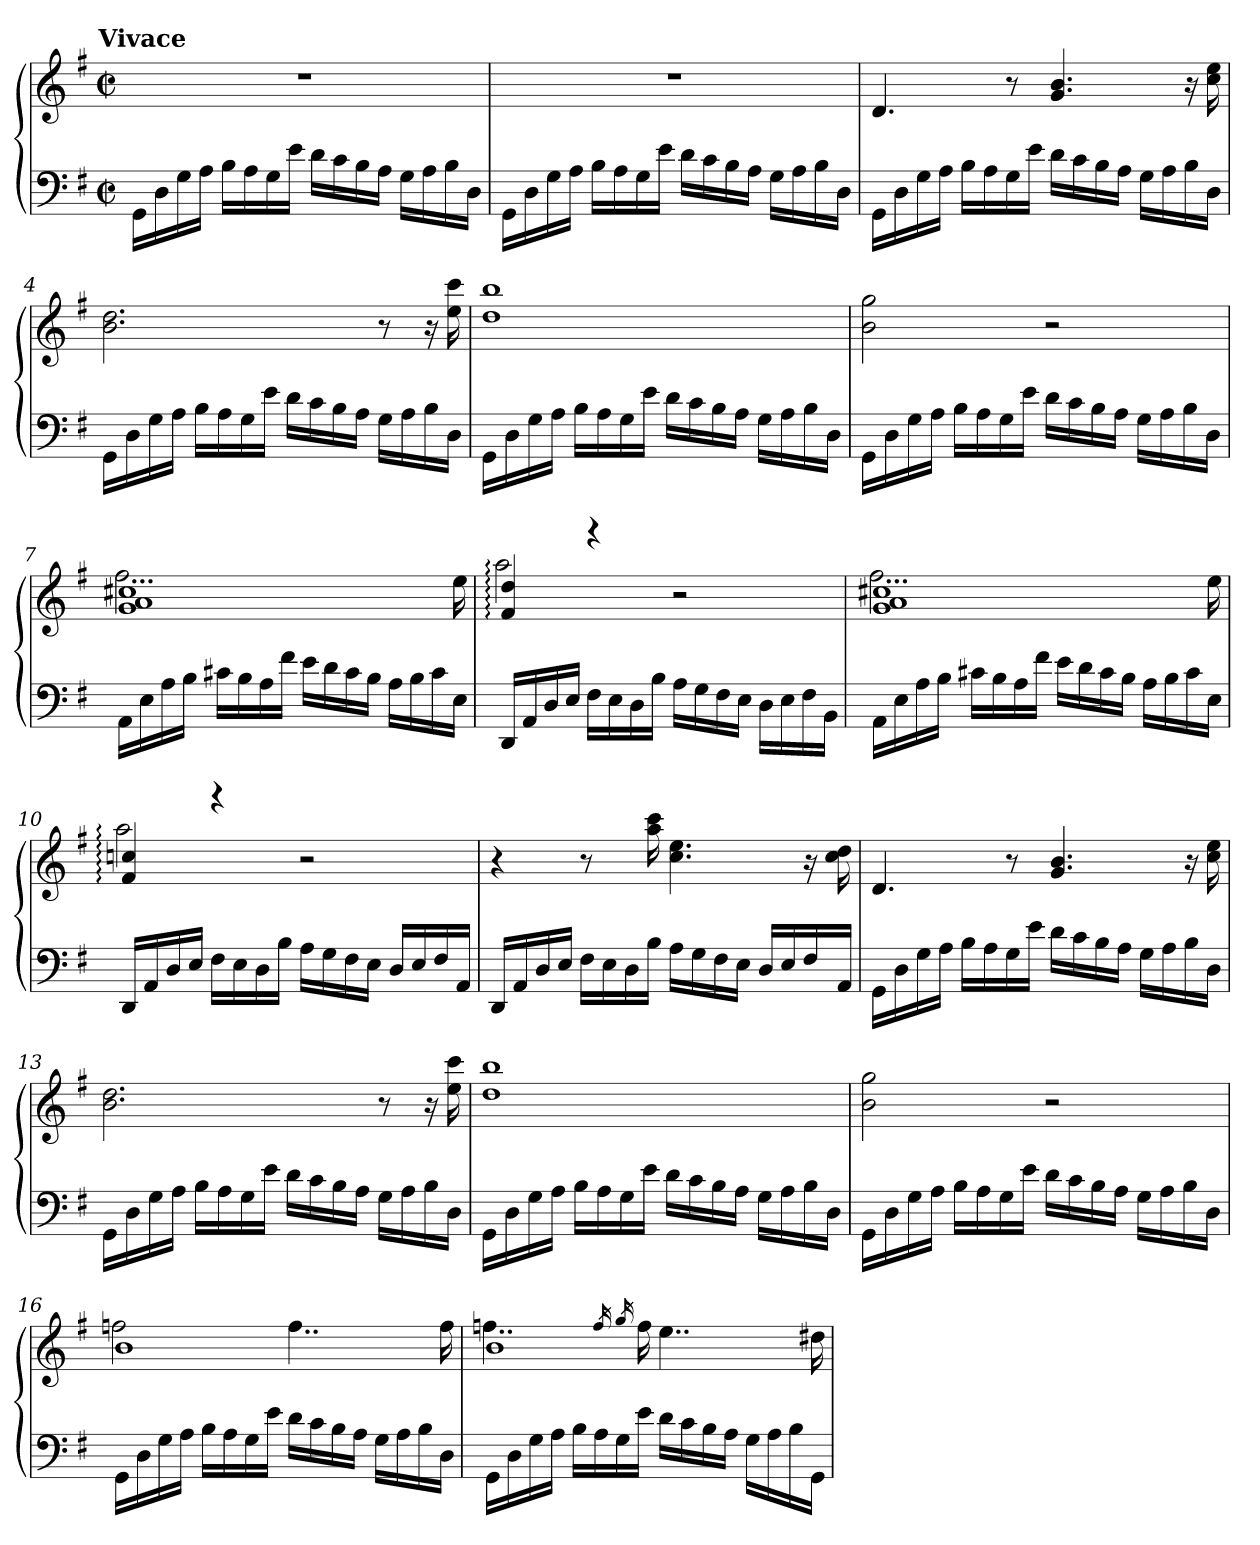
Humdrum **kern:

**kern	**kern
*part1	*part1
*staff2	*staff1
*clefF4	*clefG2
*k[f#]	*k[f#]
*G:	*G:
!!LO:TX:omd:t=Vivace
*M4/4	*M4/4
*met(c|)	*met(c|)
*MM160	*MM160
=	=
16GGiLL	1r
16Di	.
16Gi	.
16AiJJ	.
16BiLL	.
16Ai	.
16Gi	.
16eiJJ	.
16diLL	.
16ci	.
16Bi	.
16AiJJ	.
16GiLL	.
16Ai	.
16Bi	.
16DiJJ	.
=2	=2
16GGiLL	1r
16Di	.
16Gi	.
16AiJJ	.
16BiLL	.
16Ai	.
16Gi	.
16eiJJ	.
16diLL	.
16ci	.
16Bi	.
16AiJJ	.
16GiLL	.
16Ai	.
16Bi	.
16DiJJ	.
=3	=3
16GGiLL	4.di
16Di	.
16Gi	.
16AiJJ	.
16BiLL	.
16Ai	.
16Gi	8r
16eiJJ	.
16diLL	4.gi 4.bi
16ci	.
16Bi	.
16AiJJ	.
16GiLL	.
16Ai	.
16Bi	16r
16DiJJ	16cci 16eei
=4	=4
16GGiLL	2.bi 2.ddi
16Di	.
16Gi	.
16AiJJ	.
16BiLL	.
16Ai	.
16Gi	.
16eiJJ	.
16diLL	.
16ci	.
16Bi	.
16AiJJ	.
16GiLL	8r
16Ai	.
16Bi	16r
16DiJJ	16eei 16ccci
=5	=5
16GGiLL	1ddi 1bbi
16Di	.
16Gi	.
16AiJJ	.
16BiLL	.
16Ai	.
16Gi	.
16eiJJ	.
16diLL	.
16ci	.
16Bi	.
16AiJJ	.
16GiLL	.
16Ai	.
16Bi	.
16DiJJ	.
=6	=6
16GGiLL	2bi 2ggi
16Di	.
16Gi	.
16AiJJ	.
16BiLL	.
16Ai	.
16Gi	.
16eiJJ	.
16diLL	2r
16ci	.
16Bi	.
16AiJJ	.
16GiLL	.
16Ai	.
16Bi	.
16DiJJ	.
=7	=7
*	*^
16AAjLL	1gj 1aj 1cc#Xj	2...ff#j
16Ej	.	.
16Aj	.	.
16BjJJ	.	.
16c#XjLL	.	.
16Bj	.	.
16Aj	.	.
16f#jJJ	.	.
16ejLL	.	.
16dj	.	.
16c#j	.	.
16BjJJ	.	.
16AjLL	.	.
16Bj	.	.
16c#j	.	.
16EjJJ	.	16eej
=8	=8	=8
16DDjLL	4f#j: 4ddj:	2aa:j
16AAj	.	.
16Dj	.	.
16EjJJ	.	.
16F#jLL	4r	.
16Ej	.	.
16Dj	.	.
16BjJJ	.	.
16AjLL	2r	2ryy
16Gj	.	.
16F#j	.	.
16EjJJ	.	.
16DjLL	.	.
16Ej	.	.
16F#j	.	.
16BBjJJ	.	.
=9	=9	=9
16AAjLL	1gj 1aj 1cc#Xj	2...ff#j
16Ej	.	.
16Aj	.	.
16BjJJ	.	.
16c#XjLL	.	.
16Bj	.	.
16Aj	.	.
16f#jJJ	.	.
16ejLL	.	.
16dj	.	.
16c#j	.	.
16BjJJ	.	.
16AjLL	.	.
16Bj	.	.
16c#j	.	.
16EjJJ	.	16eej
=10	=10	=10
16DDjLL	4f#j: 4ccnj:	2aa:j
16AAj	.	.
16Dj	.	.
16EjJJ	.	.
16F#jLL	4r	.
16Ej	.	.
16Dj	.	.
16BjJJ	.	.
16AjLL	2r	2ryy
16Gj	.	.
16F#j	.	.
16EjJJ	.	.
16DjLL	.	.
16Ej	.	.
16F#j	.	.
16AAjJJ	.	.
*	*v	*v
=11	=11
16DDjLL	4r
16AAj	.
16Dj	.
16EjJJ	.
16F#jLL	8r
16Ej	.
16Dj	16ryy
16BjJJ	16aaj 16cccj
16AjLL	4.ccj 4.eej
16Gj	.
16F#j	.
16EjJJ	.
16DjLL	.
16Ej	.
16F#j	16r
16AAjJJ	16ccj 16ddj
=12	=12
16GGiLL	4.di
16Di	.
16Gi	.
16AiJJ	.
16BiLL	.
16Ai	.
16Gi	8r
16eiJJ	.
16diLL	4.gi 4.bi
16ci	.
16Bi	.
16AiJJ	.
16GiLL	.
16Ai	.
16Bi	16r
16DiJJ	16cci 16eei
=13	=13
16GGiLL	2.bi 2.ddi
16Di	.
16Gi	.
16AiJJ	.
16BiLL	.
16Ai	.
16Gi	.
16eiJJ	.
16diLL	.
16ci	.
16Bi	.
16AiJJ	.
16GiLL	8r
16Ai	.
16Bi	16r
16DiJJ	16eei 16ccci
=14	=14
16GGiLL	1ddi 1bbi
16Di	.
16Gi	.
16AiJJ	.
16BiLL	.
16Ai	.
16Gi	.
16eiJJ	.
16diLL	.
16ci	.
16Bi	.
16AiJJ	.
16GiLL	.
16Ai	.
16Bi	.
16DiJJ	.
=15	=15
16GGiLL	2bi 2ggi
16Di	.
16Gi	.
16AiJJ	.
16BiLL	.
16Ai	.
16Gi	.
16eiJJ	.
16diLL	2r
16ci	.
16Bi	.
16AiJJ	.
16GiLL	.
16Ai	.
16Bi	.
16DiJJ	.
=16	=16
*	*^
16GGZLL	1bZ	2ffnZ
16DZ	.	.
16GZ	.	.
16AZJJ	.	.
16BZLL	.	.
16AZ	.	.
16GZ	.	.
16eZJJ	.	.
16dZLL	.	4..ffZ
16cZ	.	.
16BZ	.	.
16AZJJ	.	.
16GZLL	.	.
16AZ	.	.
16BZ	.	.
16DZJJ	.	16ffZ
=17	=17	=17
16GGZLL	1bZ	4..ffnZ
16DZ	.	.
16GZ	.	.
16AZJJ	.	.
16BZLL	.	.
16AZ	.	.
16GZ	.	.
.	.	16qffZ
.	.	16qggZ
16eZJJ	.	16ffZ
16dZLL	.	4..eeZ
16cZ	.	.
16BZ	.	.
16AZJJ	.	.
16GZLL	.	.
16AZ	.	.
16BZ	.	.
16GGZJJ	.	16dd#XZ
*	*v	*v
=	=
*-	*-
